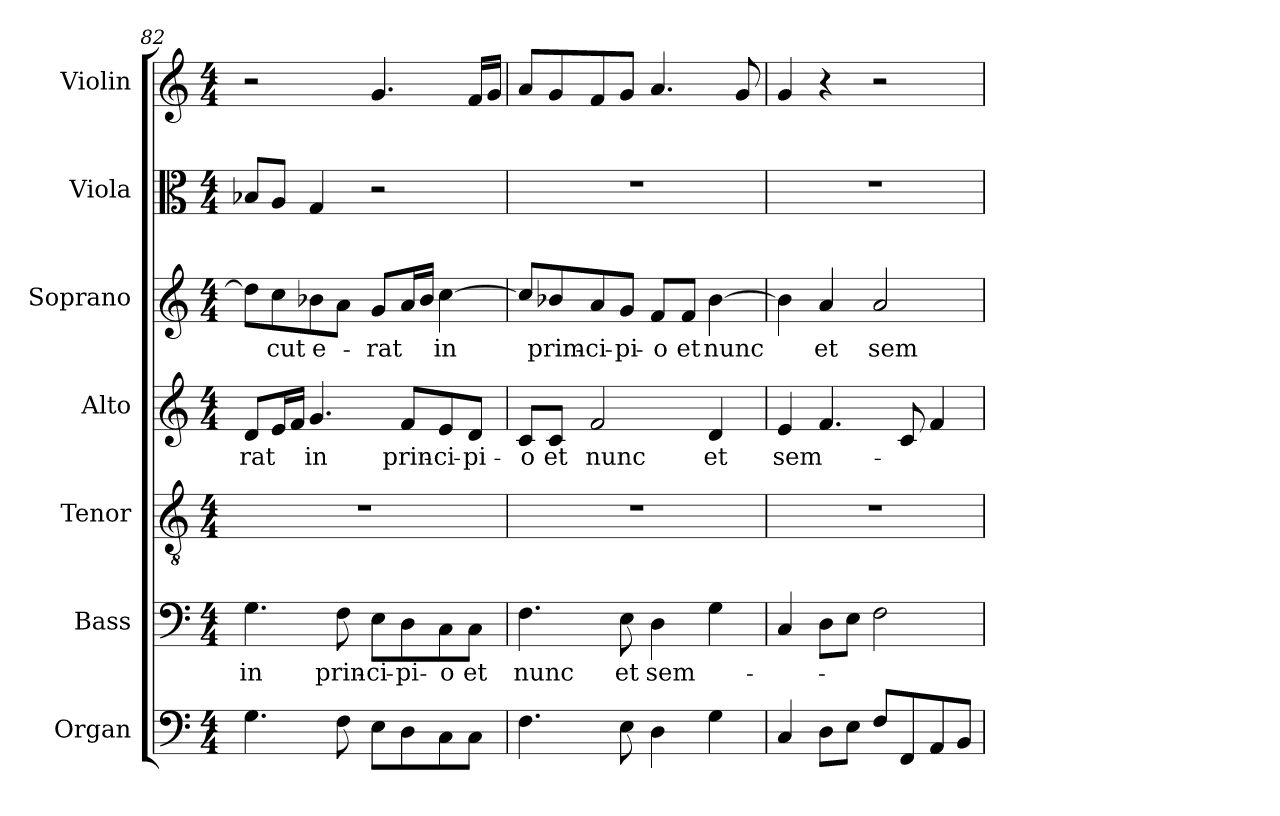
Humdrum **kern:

**kern	**kern	**text	**kern	**kern	**text	**kern	**text	**kern	**kern
*part7	*part6	*part6	*part5	*part4	*part4	*part3	*part3	*part2	*part1
*staff7	*staff6	*staff6	*staff5	*staff4	*staff4	*staff3	*staff3	*staff2	*staff1
*I"Organ	*I"Bass	*	*I"Tenor	*I"Alto	*	*I"Soprano	*	*I"Viola	*I"Violin
*I'Org.	*I'B.	*	*I'T.	*I'A.	*	*I'S.	*	*I'Vla.	*I'Vln.
*clefF4	*clefF4	*	*clefGv2	*clefG2	*	*clefG2	*	*clefC3	*clefG2
*k[]	*k[]	*	*k[]	*k[]	*	*k[]	*	*k[]	*k[]
*M4/4	*M4/4	*	*M4/4	*M4/4	*	*M4/4	*	*M4/4	*M4/4
=82	=82	=82	=82	=82	=82	=82	=82	=82	=82
!	!	!LO:LY:b	!	!	!LO:LY:b	!	!	!	!
4.G\	4.G\	in	1r	8d/L	rat	8dd\L]	.	8B-X/L	2r
!	!	!	!	!	!	!	!LO:LY:b	!	!
.	.	.	.	16e/L	.	8cc\	-cut	8A/J	.
.	.	.	.	16f/JJ	.	.	.	.	.
!	!	!	!	!	!LO:LY:b	!	!LO:LY:b	!	!
.	.	.	.	4.g/	in	8b-X\	e-	4G/	.
!	!	!LO:LY:b	!	!	!	!	!	!	!
8F\	8F\	prin-	.	.	.	8a\J	.	.	.
!	!	!LO:LY:b	!	!	!	!	!LO:LY:b	!	!
8E\L	8E\L	-ci-	.	.	.	8g/L	-rat	2r	4.g/
!	!	!LO:LY:b	!	!	!LO:LY:b	!	!	!	!
8D\	8D\	-pi-	.	8f/L	prin-	16a/L	.	.	.
.	.	.	.	.	.	16b-/JJ	.	.	.
!	!	!LO:LY:b	!	!	!LO:LY:b	!	!LO:LY:b	!	!
8C\	8C\	-o	.	8e/	-ci-	[4cc\	in	.	.
!	!	!LO:LY:b	!	!	!LO:LY:b	!	!	!	!
8C\J	8C\J	et	.	8d/J	-pi-	.	.	.	16f/LL
.	.	.	.	.	.	.	.	.	16g/JJ
=83	=83	=83	=83	=83	=83	=83	=83	=83	=83
!	!	!LO:LY:b	!	!	!LO:LY:b	!	!	!	!
4.F\	4.F\	nunc	1r	8c/L	-o	8cc/L]	.	1r	8a/L
!	!	!	!	!	!LO:LY:b	!	!LO:LY:b	!	!
.	.	.	.	8c/J	et	8b-X/	prim-	.	8g/
!	!	!	!	!	!LO:LY:b	!	!LO:LY:b	!	!
.	.	.	.	2f/	nunc	8a/	-ci-	.	8f/
!	!	!LO:LY:b	!	!	!	!	!LO:LY:b	!	!
8E\	8E\	et	.	.	.	8g/J	-pi-	.	8g/J
!	!	!LO:LY:b	!	!	!	!	!LO:LY:b	!	!
4D\	4D\	sem-	.	.	.	8f/L	-o	.	4.a/
!	!	!	!	!	!	!	!LO:LY:b	!	!
.	.	.	.	.	.	8f/J	et	.	.
!	!	!	!	!	!LO:LY:b	!	!LO:LY:b	!	!
4G\	4G\	.	.	4d/	et	[4b-\	nunc	.	.
.	.	.	.	.	.	.	.	.	8g/
!!LO:LB:g=z
=84	=84	=84	=84	=84	=84	=84	=84	=84	=84
!	!	!	!	!	!LO:LY:b	!	!	!	!
4C/	4C/	.	1r	4e/	sem-	4b-\]	.	1r	4g/
!	!	!	!	!	!	!	!LO:LY:b	!	!
8D\L	8D\L	.	.	4.f/	.	4a/	et	.	4r
8E\J	8E\J	.	.	.	.	.	.	.	.
!	!	!	!	!	!	!	!LO:LY:b	!	!
8F/L	2F\	.	.	.	.	2a/	sem-	.	2r
8FF/	.	.	.	8c/	.	.	.	.	.
8AA/	.	.	.	4f/	.	.	.	.	.
8BB/J	.	.	.	.	.	.	.	.	.
=	=	=	=	=	=	=	=	=	=
*-	*-	*-	*-	*-	*-	*-	*-	*-	*-
